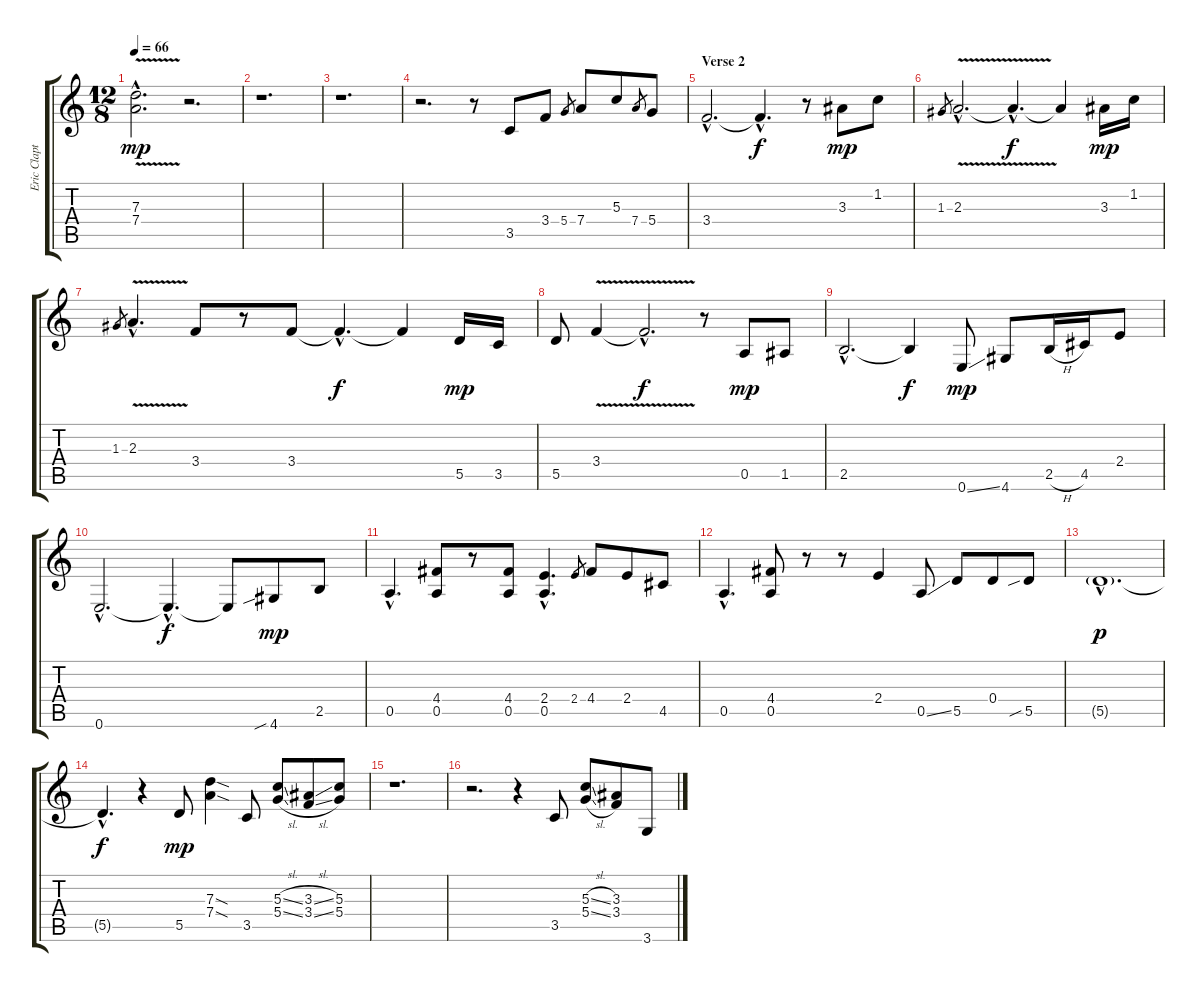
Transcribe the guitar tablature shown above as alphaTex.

\track ("Eric Clapton [Guitar 1]" "Eric Clapt") {instrument electricguitarclean}
\staff {score tabs}
\tuning (E4 B3 G3 D3 A2 E2) {hide}
\ts (12 8)
\tempo 66
\clef g2
\ks c
(7.3{v hac} 7.4{hac}).2{d dy mp} r.2{d} |
r.1{d} |
r.1{d} |
r.2{d} r.8 3.5.8 3.4.8 5.4.8{gr} 7.4.8 5.3.8 7.4.8{gr} 5.4.8 |
\section ("" "Verse 2")
3.4{hac}.2{d} 3.4{hac t}.4{d dy f} r.8 3.3.8{dy mp} 1.2.8 |
1.3.8{gr} 2.3{v hac}.2{d} 2.3{hac t}.4{d dy f} 2.3{t}.4 3.3.16{dy mp} 1.2.16 |
1.3.8{gr} 2.3{v hac}.4{d} 3.4.8 r.8 3.4.8 3.4{hac t}.4{d dy f} 3.4{t}.4 5.5.16{dy mp} 3.5.16 |
5.5.8 3.4{v}.4 3.4{hac t}.2{d dy f} r.8 0.5.8{dy mp} 1.5.8 |
2.5{hac}.2{d} 2.5{t}.4{dy f} 0.6{ss}.8{dy mp} 4.6.8 2.5{h}.16 4.5.16 2.4.8 |
0.6{hac}.2{d} 0.6{hac t}.4{d dy f} 0.6{t}.8 4.6{sib}.8{dy mp} 2.5.8 |
0.5{hac}.4{d} (4.4 0.5).8 r.8 (4.4 0.5).8 (2.4{hac} 0.5{hac}).4{d} 2.4.8{gr} 4.4.8 2.4.8 4.5.8 |
0.5{hac}.4{d} (4.4 0.5).8 r.8 r.8 2.4.4 0.5{ss}.8 5.5.8 0.4.8 5.5{sib}.8 |
5.5{g hac}.1{d dy p} |
5.5{hac t}.4{d dy f} r.4 5.5.8{dy mp} (7.3{sod} 7.4{sod}).4 3.5.8 (5.3{sl} 5.4{sl}).8 (3.3{sl} 3.4{sl}).8 (5.3 5.4).8 |
r.1{d} |
r.2{d} r.4 3.5.8 (5.3{sl} 5.4{sl}).8 (3.3 3.4).8 3.6.8
